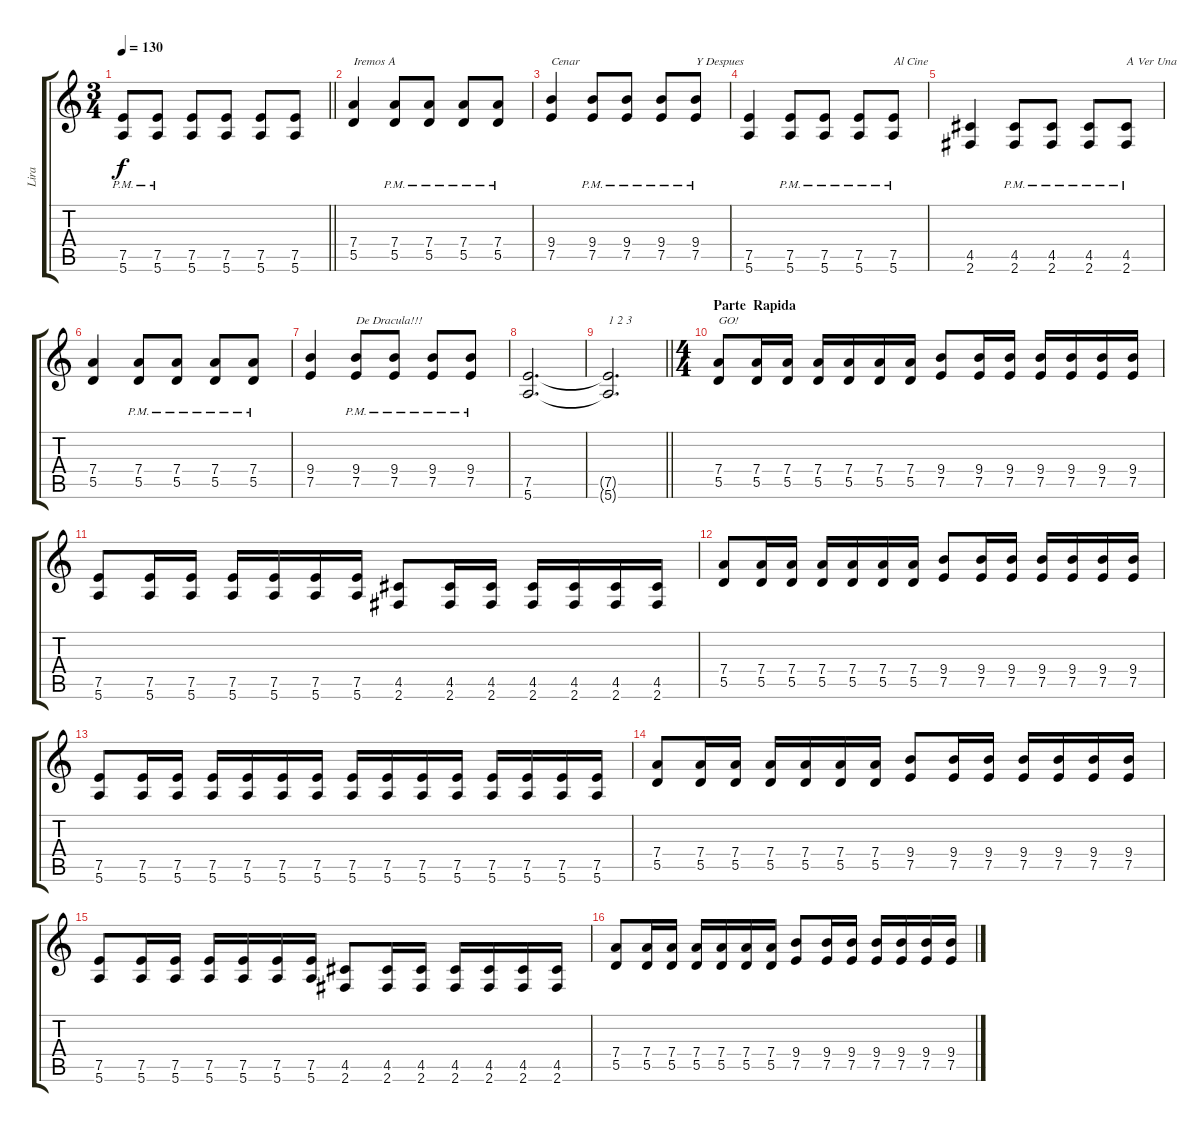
\track ("Lira " "Lira ") {instrument overdrivenguitar}
\staff {score tabs}
\tuning (E4 B3 G3 D3 A2 E2) {hide}
\ts (3 4)
\tempo 130
\clef g2
\barLineRight lightlight
\ks c
(7.5 5.6{pm}).8{dy f} (7.5 5.6{pm}).8 (7.5 5.6).8 (7.5 5.6).8 (7.5 5.6).8 (7.5 5.6).8 |
(7.4 5.5).4{txt "Iremos A"} (7.4{pm} 5.5{pm}).8 (7.4{pm} 5.5{pm}).8 (7.4{pm} 5.5{pm}).8 (7.4{pm} 5.5{pm}).8 |
(9.4 7.5).4{txt "Cenar"} (9.4{pm} 7.5{pm}).8 (9.4{pm} 7.5{pm}).8 (9.4{pm} 7.5{pm}).8 (9.4{pm} 7.5{pm}).8{txt "Y Despues"} |
(7.5 5.6).4 (7.5{pm} 5.6{pm}).8 (7.5{pm} 5.6{pm}).8 (7.5{pm} 5.6{pm}).8 (7.5{pm} 5.6{pm}).8{txt "Al Cine"} |
(4.5 2.6).4 (4.5{pm} 2.6{pm}).8 (4.5{pm} 2.6{pm}).8 (4.5{pm} 2.6{pm}).8 (4.5{pm} 2.6{pm}).8{txt "A Ver Una"} |
(7.4 5.5).4 (7.4{pm} 5.5{pm}).8 (7.4{pm} 5.5{pm}).8 (7.4{pm} 5.5{pm}).8 (7.4{pm} 5.5{pm}).8 |
(9.4 7.5).4 (9.4{pm} 7.5{pm}).8{txt "De Dracula!!!"} (9.4{pm} 7.5{pm}).8 (9.4{pm} 7.5{pm}).8 (9.4{pm} 7.5{pm}).8 |
(7.5 5.6).2{d} |
\barLineRight lightlight
(7.5{t} 5.6{t}).2{d txt "1 2 3 "} |
\ts (4 4)
\section ("" "Parte  Rapida")
(7.4 5.5).8{txt "GO!"} (7.4 5.5).16 (7.4 5.5).16 (7.4 5.5).16 (7.4 5.5).16 (7.4 5.5).16 (7.4 5.5).16 (9.4 7.5).8 (9.4 7.5).16 (9.4 7.5).16 (9.4 7.5).16 (9.4 7.5).16 (9.4 7.5).16 (9.4 7.5).16 |
(7.5 5.6).8 (7.5 5.6).16 (7.5 5.6).16 (7.5 5.6).16 (7.5 5.6).16 (7.5 5.6).16 (7.5 5.6).16 (4.5 2.6).8 (4.5 2.6).16 (4.5 2.6).16 (4.5 2.6).16 (4.5 2.6).16 (4.5 2.6).16 (4.5 2.6).16 |
(7.4 5.5).8 (7.4 5.5).16 (7.4 5.5).16 (7.4 5.5).16 (7.4 5.5).16 (7.4 5.5).16 (7.4 5.5).16 (9.4 7.5).8 (9.4 7.5).16 (9.4 7.5).16 (9.4 7.5).16 (9.4 7.5).16 (9.4 7.5).16 (9.4 7.5).16 |
(7.5 5.6).8 (7.5 5.6).16 (7.5 5.6).16 (7.5 5.6).16 (7.5 5.6).16 (7.5 5.6).16 (7.5 5.6).16 (7.5 5.6).16 (7.5 5.6).16 (7.5 5.6).16 (7.5 5.6).16 (7.5 5.6).16 (7.5 5.6).16 (7.5 5.6).16 (7.5 5.6).16 |
(7.4 5.5).8 (7.4 5.5).16 (7.4 5.5).16 (7.4 5.5).16 (7.4 5.5).16 (7.4 5.5).16 (7.4 5.5).16 (9.4 7.5).8 (9.4 7.5).16 (9.4 7.5).16 (9.4 7.5).16 (9.4 7.5).16 (9.4 7.5).16 (9.4 7.5).16 |
(7.5 5.6).8 (7.5 5.6).16 (7.5 5.6).16 (7.5 5.6).16 (7.5 5.6).16 (7.5 5.6).16 (7.5 5.6).16 (4.5 2.6).8 (4.5 2.6).16 (4.5 2.6).16 (4.5 2.6).16 (4.5 2.6).16 (4.5 2.6).16 (4.5 2.6).16 |
(7.4 5.5).8 (7.4 5.5).16 (7.4 5.5).16 (7.4 5.5).16 (7.4 5.5).16 (7.4 5.5).16 (7.4 5.5).16 (9.4 7.5).8 (9.4 7.5).16 (9.4 7.5).16 (9.4 7.5).16 (9.4 7.5).16 (9.4 7.5).16 (9.4 7.5).16
